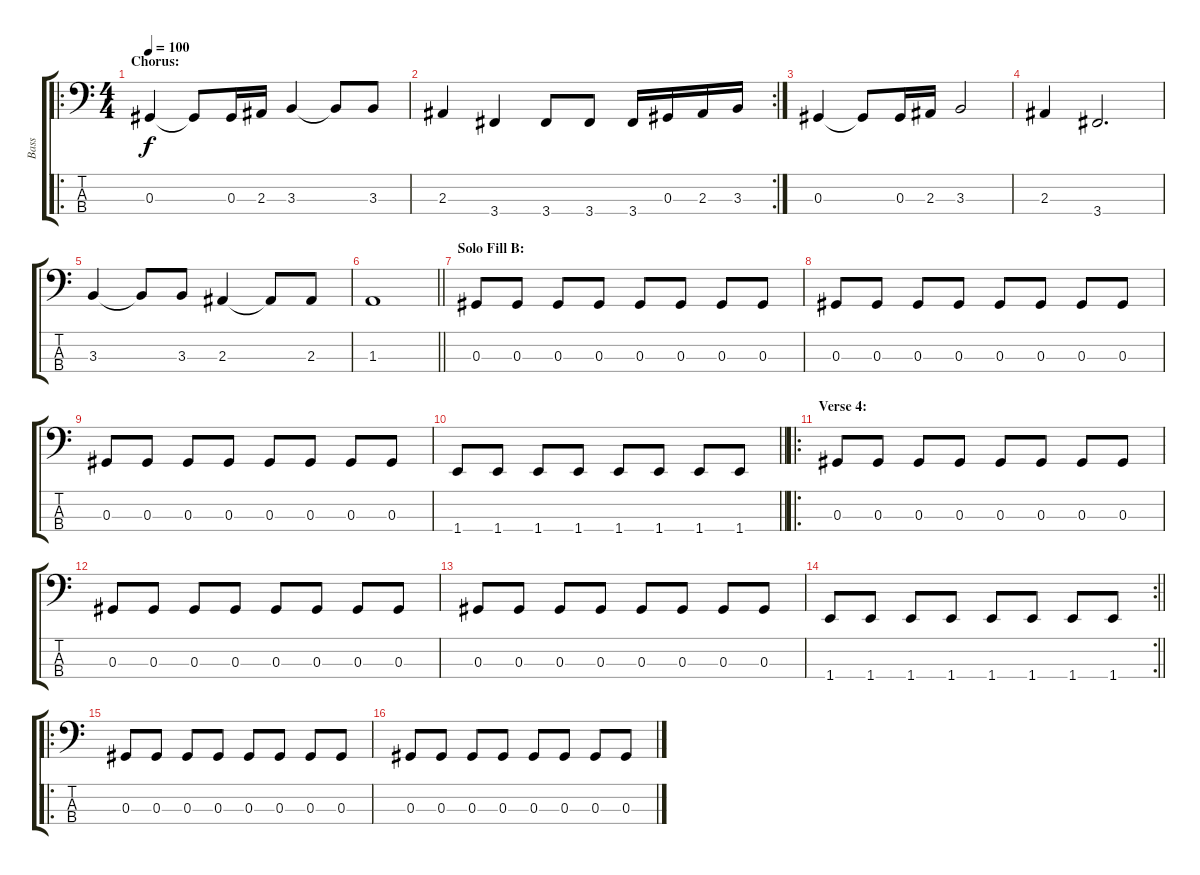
\track ("Bass" "Bass") {instrument slapbass2}
\staff {score tabs}
\tuning (Gb2 Db2 Ab1 Eb1) {hide}
\ro
\ts (4 4)
\section ("" "Chorus:")
\tempo 100
\clef f4
\ks c
0.3.4{dy f} 0.3{t}.8 0.3.16 2.3.16 3.3.4 3.3{t}.8 3.3.8 |
\rc 2
2.3.4 3.4.4 3.4.8 3.4.8 3.4.16 0.3.16 2.3.16 3.3.16 |
0.3.4 0.3{t}.8 0.3.16 2.3.16 3.3.2 |
2.3.4 3.4.2{d} |
3.3.4 3.3{t}.8 3.3.8 2.3.4 2.3{t}.8 2.3.8 |
\barLineRight lightlight
1.3.1 |
\section ("" "Solo Fill B:")
0.3.8 0.3.8 0.3.8 0.3.8 0.3.8 0.3.8 0.3.8 0.3.8 |
0.3.8 0.3.8 0.3.8 0.3.8 0.3.8 0.3.8 0.3.8 0.3.8 |
0.3.8 0.3.8 0.3.8 0.3.8 0.3.8 0.3.8 0.3.8 0.3.8 |
\barLineRight lightlight
1.4.8 1.4.8 1.4.8 1.4.8 1.4.8 1.4.8 1.4.8 1.4.8 |
\ro
\section ("" "Verse 4:")
0.3.8 0.3.8 0.3.8 0.3.8 0.3.8 0.3.8 0.3.8 0.3.8 |
0.3.8 0.3.8 0.3.8 0.3.8 0.3.8 0.3.8 0.3.8 0.3.8 |
0.3.8 0.3.8 0.3.8 0.3.8 0.3.8 0.3.8 0.3.8 0.3.8 |
\rc 2
\barLineRight lightlight
1.4.8 1.4.8 1.4.8 1.4.8 1.4.8 1.4.8 1.4.8 1.4.8 |
\ro
0.3.8 0.3.8 0.3.8 0.3.8 0.3.8 0.3.8 0.3.8 0.3.8 |
0.3.8 0.3.8 0.3.8 0.3.8 0.3.8 0.3.8 0.3.8 0.3.8
